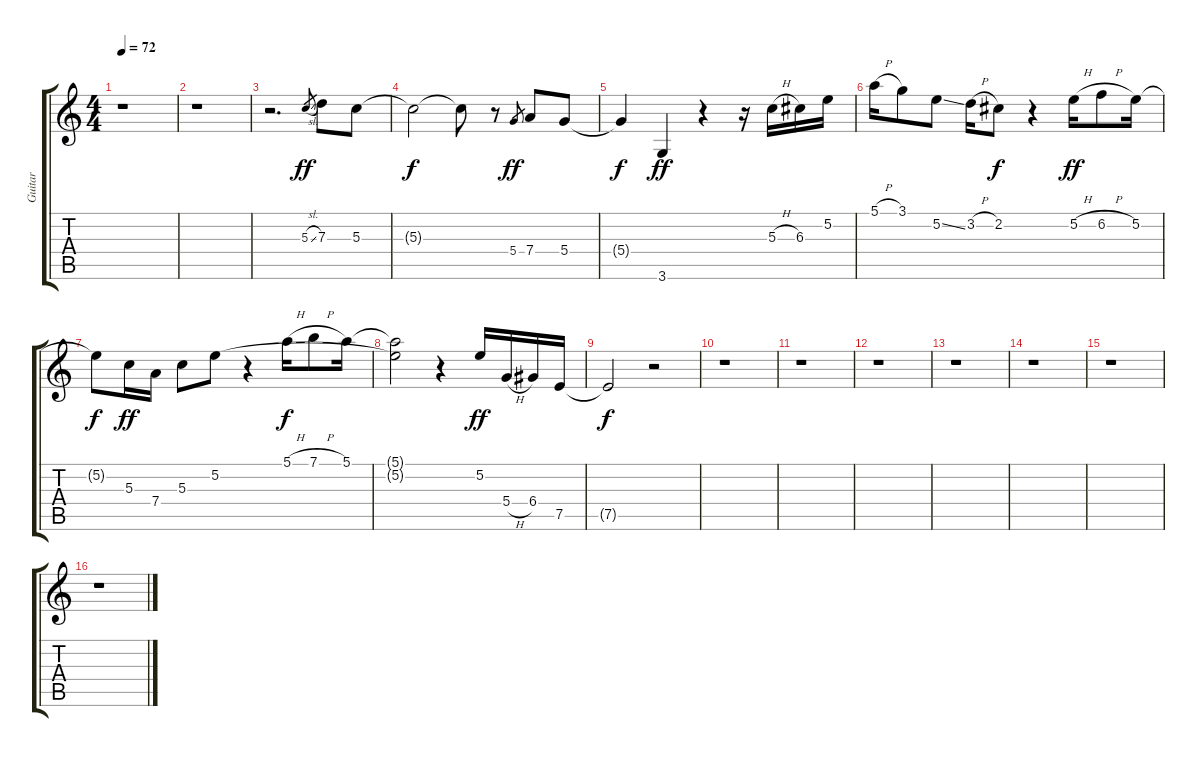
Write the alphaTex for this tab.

\track ("Guitar" "Guitar") {instrument overdrivenguitar}
\staff {score tabs}
\tuning (E4 B3 G3 D3 A2 E2) {hide}
\ts (4 4)
\tempo 72
\clef g2
\ks c
r.1{dy fff} |
r.1 |
r.2{d} 5.3{sl}.8{gr dy ff} 7.3.8 5.3.8 |
5.3{t}.2{dy f} 5.3{t}.8 r.8 5.4.8{gr dy ff} 7.4.8 5.4.8 |
5.4{t}.4{dy f} 3.6.4{dy ff} r.4 r.16 5.3{h}.16 6.3.16 5.2.16 |
5.1{h}.16 3.1.8 5.2{ss}.8 3.2{h}.16 2.2.8{dy f} r.4 5.2{h}.16{dy ff} 6.2{h}.8 5.2.16 |
5.2{t}.8{dy f} 5.3.16{dy ff} 7.4.16 5.3.8 5.2.8 r.4 5.1{h}.16{dy f} 7.1{h}.8 5.1.16 |
(5.1{t} 5.2{t}).2 r.4 5.2.16{dy ff} 5.4{h}.16 6.4.16 7.5.16 |
7.5{t}.2{dy f} r.2 |
r.1 |
r.1 |
r.1 |
r.1 |
r.1 |
r.1 |
r.1
